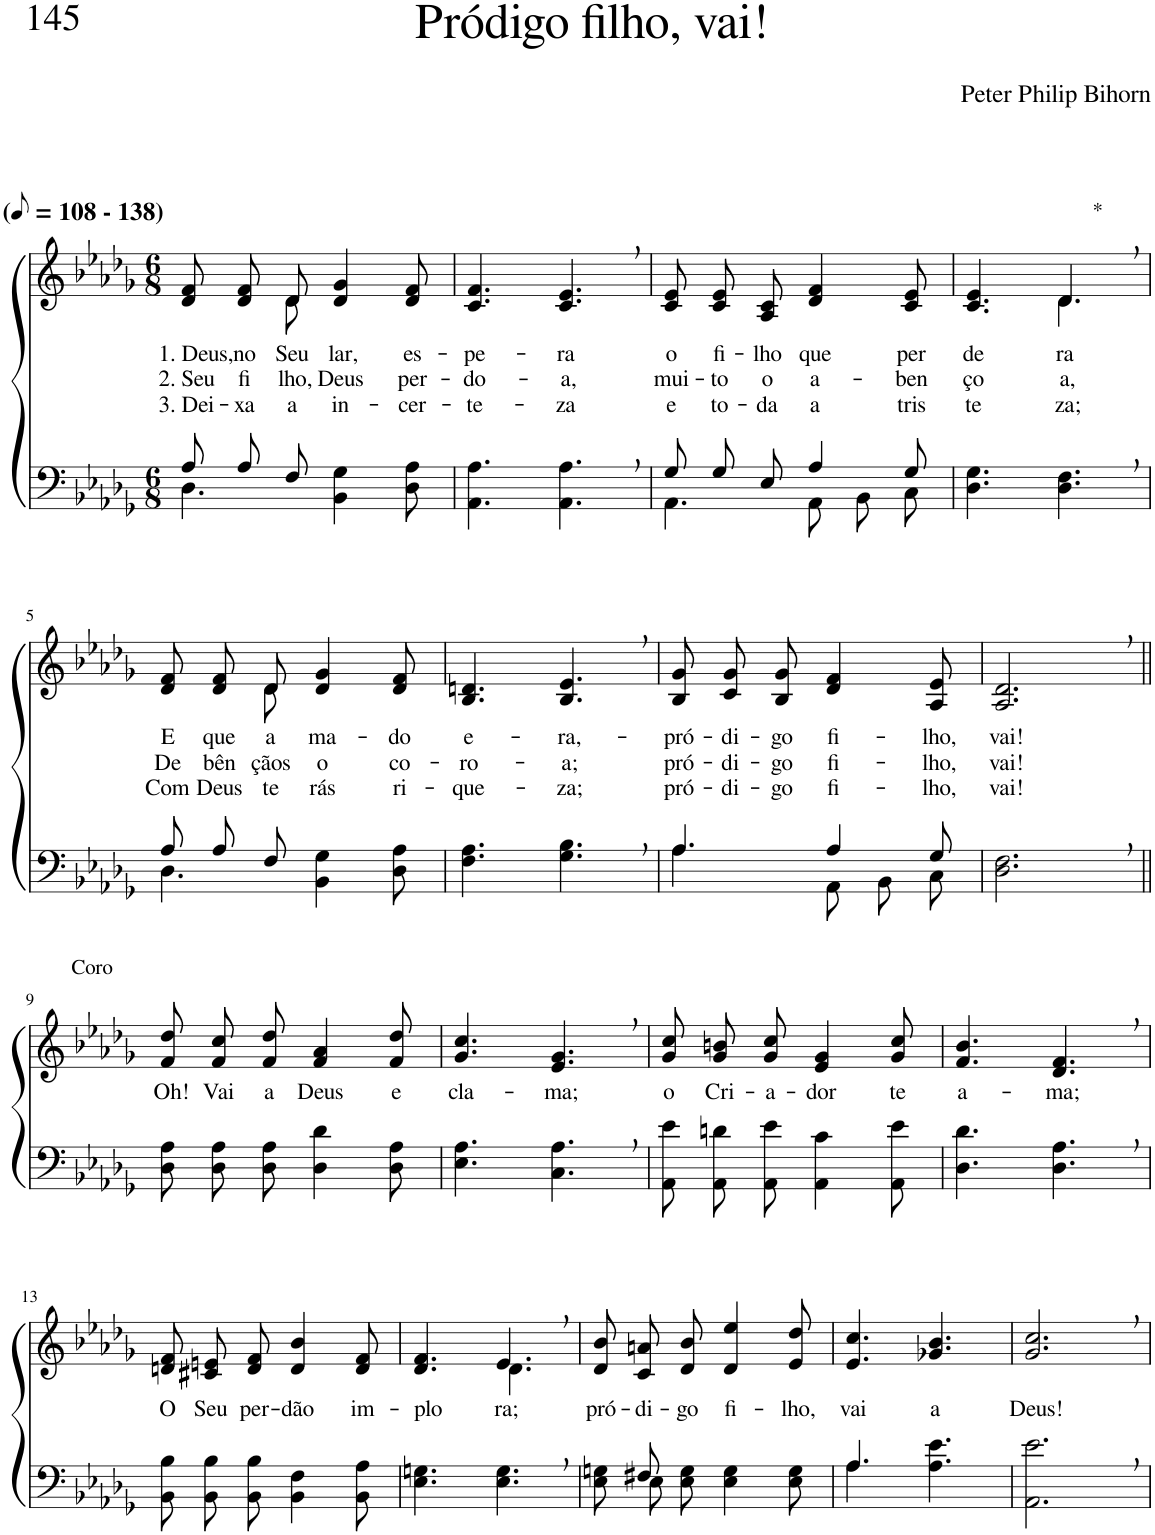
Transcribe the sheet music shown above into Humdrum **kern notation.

**kern	**kern	**text	**text	**text
*part2	*part1	*part1	*part1	*part1
*staff2	*staff1	*staff1	*staff1	*staff1
*I"Parte III e IV	*I"Parte I e II	*	*	*
*clefF4	*clefG2	*	*	*
*k[b-e-a-d-g-]	*k[b-e-a-d-g-]	*	*	*
*M6/8	*M6/8	*	*	*
*MM54	*MM54	*	*	*
=1	=1	=1	=1	=1
*^	*	*	*	*
!	!	!LO:TX:a:B:t=(	!	!	!
!	!	!LO:TX:a:B:t=- 138)	!	!	!
!	!	!	!LO:LY:b	!LO:LY:b	!LO:LY:b
*	*	*^	*	*	*
8A-/L	4.D-\	8d-/ 8f/L	4ryy	1. Deus,	2. Seu	3. Dei-
!	!	!	!	!LO:LY:b	!LO:LY:b	!LO:LY:b
8A-/	.	8d-/ 8f/	.	no	fi-	-xa
!	!	!	!	!LO:LY:b	!LO:LY:b	!LO:LY:b
8F/J	.	8d-/J	8d-\	Seu	-lho,	a
!	!	!	!	!LO:LY:b	!LO:LY:b	!LO:LY:b
4.ryy	4BB-\ 4G-\	4d-/ 4g-/	4.ryy	lar,	Deus	in-
!	!	!	!	!LO:LY:b	!LO:LY:b	!LO:LY:b
.	8D-\ 8A-\	8d-/ 8f/	.	es-	per-	-cer-
*	*	*v	*v	*	*	*
=2	=2	=2	=2	=2	=2
!	!	!	!LO:LY:b	!LO:LY:b	!LO:LY:b
*v	*v	*	*	*	*
4.AA-\ 4.A-\	4.c/ 4.f/	-pe-	-do-	-te-
!	!	!LO:LY:b	!LO:LY:b	!LO:LY:b
4.AA-\, 4.A-\,	4.c/, 4.e-/,	-ra	-a,	-za
=3	=3	=3	=3	=3
*^	*	*	*	*
!	!	!	!LO:LY:b	!LO:LY:b	!LO:LY:b
8G-/L	4.AA-\	8c/ 8e-/L	o	mui-	e
!	!	!	!LO:LY:b	!LO:LY:b	!LO:LY:b
8G-/	.	8c/ 8e-/	fi-	-to	to-
!	!	!	!LO:LY:b	!LO:LY:b	!LO:LY:b
8E-/J	.	8A-/ 8c/J	-lho	o	-da
!	!	!	!LO:LY:b	!LO:LY:b	!LO:LY:b
4A-/	8AA-\L	4d-/ 4f/	que	a-	a
.	8BB-\	.	.	.	.
!	!	!	!LO:LY:b	!LO:LY:b	!LO:LY:b
8G-/	8C\J	8c/ 8e-/	per-	-ben-	tris-
=4	=4	=4	=4	=4	=4
*	*	*^	*	*	*
!	!	!	!	!LO:LY:b	!LO:LY:b	!LO:LY:b
*v	*v	*	*	*	*	*
4.D-\ 4.G-\	4.ryy	4.c/ 4.e-/	-de-	-ço-	-te-
!	!LO:TX:a:t=*	!	!	!	!
!	!	!	!LO:LY:b	!LO:LY:b	!LO:LY:b
4.D-\, 4.F\,	4.d-,\	4.d-/	-ra	-a,	-za;
!!LO:LB:g=z	!!
=5	=5	=5	=5	=5	=5
*^	*	*	*	*	*
!	!	!	!	!LO:LY:b	!LO:LY:b	!LO:LY:b
8A-/L	4.D-\	8d-/ 8f/L	4ryy	E	De	Com
!	!	!	!	!LO:LY:b	!LO:LY:b	!LO:LY:b
8A-/	.	8d-/ 8f/	.	que	bên-	Deus
!	!	!	!	!LO:LY:b	!LO:LY:b	!LO:LY:b
8F/J	.	8d-/J	8d-\	a-	-çãos	te-
!	!	!	!	!LO:LY:b	!LO:LY:b	!LO:LY:b
4.ryy	4BB-\ 4G-\	4d-/ 4g-/	4.ryy	-ma-	o	-rás
!	!	!	!	!LO:LY:b	!LO:LY:b	!LO:LY:b
.	8D-\ 8A-\	8d-/ 8f/	.	-do	co-	ri-
*	*	*v	*v	*	*	*
=6	=6	=6	=6	=6	=6
!	!	!	!LO:LY:b	!LO:LY:b	!LO:LY:b
*v	*v	*	*	*	*
4.F\ 4.A-\	4.B-/ 4.dn/	e-	-ro-	-que-
!	!	!LO:LY:b	!LO:LY:b	!LO:LY:b
4.G-\, 4.B-\,	4.B-/, 4.e-/,	-ra,-	-a;	-za;
=7	=7	=7	=7	=7
*^	*	*	*	*
!	!	!	!LO:LY:b	!LO:LY:b	!LO:LY:b
4.A-/	4.A-\	8B-/ 8g-/L	-pró-	pró-	pró-
!	!	!	!LO:LY:b	!LO:LY:b	!LO:LY:b
.	.	8c/ 8g-/	-di-	-di-	-di-
!	!	!	!LO:LY:b	!LO:LY:b	!LO:LY:b
.	.	8B-/ 8g-/J	-go	-go	-go
!	!	!	!LO:LY:b	!LO:LY:b	!LO:LY:b
4A-/	8AA-\L	4d-/ 4f/	fi-	fi-	fi-
.	8BB-\	.	.	.	.
!	!	!	!LO:LY:b	!LO:LY:b	!LO:LY:b
8G-/	8C\J	8A-/ 8e-/	-lho,	-lho,	-lho,
=8	=8	=8	=8	=8	=8
!	!	!	!LO:LY:b	!LO:LY:b	!LO:LY:b
*v	*v	*	*	*	*
2.D-\, 2.F\,	2.A-/, 2.d-/,	vai!	vai!	vai!
!!LO:LB:g=z
=9||	=9||	=9||	=9||	=9||
!	!LO:TX:a:t=Coro	!	!	!
!	!	!LO:LY:b	!	!
8D-\ 8A-\L	8f/ 8dd-/L	Oh!	.	.
!	!	!LO:LY:b	!	!
8D-\ 8A-\	8f/ 8cc/	Vai	.	.
!	!	!LO:LY:b	!	!
8D-\ 8A-\J	8f/ 8dd-/J	a	.	.
!	!	!LO:LY:b	!	!
4D-\ 4d-\	4f/ 4a-/	Deus	.	.
!	!	!LO:LY:b	!	!
8D-\ 8A-\	8f/ 8dd-/	e	.	.
=10	=10	=10	=10	=10
!	!	!LO:LY:b	!	!
4.E-\ 4.A-\	4.g-/ 4.cc/	cla-	.	.
!	!	!LO:LY:b	!	!
4.C\, 4.A-\,	4.e-/, 4.g-/,	-ma;	.	.
=11	=11	=11	=11	=11
!	!	!LO:LY:b	!	!
8AA-\ 8e-\L	8g-/ 8cc/L	o	.	.
!	!	!LO:LY:b	!	!
8AA-\ 8dn\	8g-/ 8bn/	Cri-	.	.
!	!	!LO:LY:b	!	!
8AA-\ 8e-\J	8g-/ 8cc/J	-a-	.	.
!	!	!LO:LY:b	!	!
4AA-\ 4c\	4e-/ 4g-/	-dor	.	.
!	!	!LO:LY:b	!	!
8AA-\ 8e-\	8g-/ 8cc/	te	.	.
=12	=12	=12	=12	=12
!	!	!LO:LY:b	!	!
4.D-\ 4.d-\	4.f/ 4.b-/	a-	.	.
!	!	!LO:LY:b	!	!
4.D-\, 4.A-\,	4.d-/, 4.f/,	-ma;	.	.
!!LO:LB:g=z
=13	=13	=13	=13	=13
!	!	!LO:LY:b	!	!
8BB-\ 8B-\L	8dn/ 8f/L	O	.	.
!	!	!LO:LY:b	!	!
8BB-\ 8B-\	8c#X/ 8en/	Seu	.	.
!	!	!LO:LY:b	!	!
8BB-\ 8B-\J	8d/ 8f/J	per-	.	.
!	!	!LO:LY:b	!	!
4BB-\ 4F\	4d/ 4b-/	-dão	.	.
!	!	!LO:LY:b	!	!
8BB-\ 8A-\	8d/ 8f/	im-	.	.
=14	=14	=14	=14	=14
!	!	!LO:LY:b	!	!
*	*^	*	*	*
4.E-\ 4.Gn\	4.d-/ 4.f/	4.ryy	-plo-	.	.
!	!	!	!LO:LY:b	!	!
4.E-\, 4.G\,	4.e-,/	4.d-\	-ra;	.	.
=15	=15	=15	=15	=15	=15
*^	*	*	*	*	*
!	!	!	!	!LO:LY:b	!	!
*	*	*v	*v	*	*	*
8ryy	8E-\ 8Gn\L	8d-/ 8b-/L	pró-	.	.
!	!	!	!LO:LY:b	!	!
8F#X/	8E-\	8c/ 8an/	-di-	.	.
!	!	!	!LO:LY:b	!	!
2ryy	8E-\ 8G\J	8d-/ 8b-/J	-go	.	.
!	!	!	!LO:LY:b	!	!
.	4E-\ 4G\	4d-/ 4ee-/	fi-	.	.
!	!	!	!LO:LY:b	!	!
.	8E-\ 8G\	8e-/ 8dd-/	-lho,	.	.
=16	=16	=16	=16	=16	=16
!	!	!	!LO:LY:b	!	!
4.A-\	4.A-/	4.e-/ 4.cc/	vai	.	.
!	!	!	!LO:LY:b	!	!
4.A-\ 4.e-\	4.ryy	4.g-X/ 4.b-/	a	.	.
=17	=17	=17	=17	=17	=17
!	!	!	!LO:LY:b	!	!
*v	*v	*	*	*	*
2.AA-\, 2.e-\,	2.g-/, 2.cc/,	Deus!	.	.
=	=	=	=	=
*-	*-	*-	*-	*-
